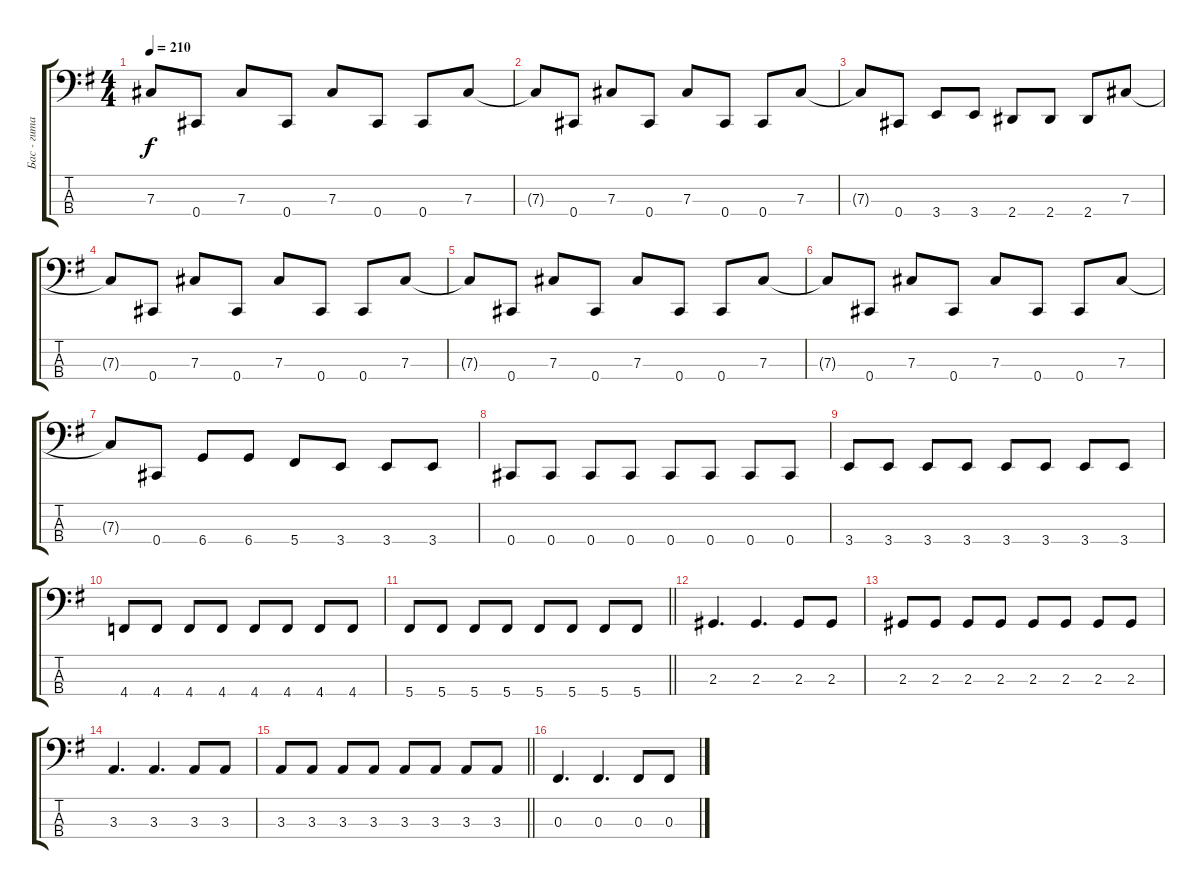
\track ("Бас - гитара" "Бас - гита") {instrument electricbassfinger}
\staff {score tabs}
\tuning (E2 B1 Gb1 Db1) {hide}
\ts (4 4)
\tempo 210
\clef f4
\ks g
7.3{t}.8{dy f} 0.4.8 7.3.8 0.4.8 7.3.8 0.4.8 0.4.8 7.3.8 |
7.3{t}.8 0.4.8 7.3.8 0.4.8 7.3.8 0.4.8 0.4.8 7.3.8 |
7.3{t}.8 0.4.8 3.4.8 3.4.8 2.4.8 2.4.8 2.4.8 7.3.8 |
7.3{t}.8 0.4.8 7.3.8 0.4.8 7.3.8 0.4.8 0.4.8 7.3.8 |
7.3{t}.8 0.4.8 7.3.8 0.4.8 7.3.8 0.4.8 0.4.8 7.3.8 |
7.3{t}.8 0.4.8 7.3.8 0.4.8 7.3.8 0.4.8 0.4.8 7.3.8 |
7.3{t}.8 0.4.8 6.4.8 6.4.8 5.4.8 3.4.8 3.4.8 3.4.8 |
0.4.8 0.4.8 0.4.8 0.4.8 0.4.8 0.4.8 0.4.8 0.4.8 |
3.4.8 3.4.8 3.4.8 3.4.8 3.4.8 3.4.8 3.4.8 3.4.8 |
4.4.8 4.4.8 4.4.8 4.4.8 4.4.8 4.4.8 4.4.8 4.4.8 |
\barLineRight lightlight
5.4.8 5.4.8 5.4.8 5.4.8 5.4.8 5.4.8 5.4.8 5.4.8 |
\section ("" "")
2.3.4{d} 2.3.4{d} 2.3.8 2.3.8 |
2.3.8 2.3.8 2.3.8 2.3.8 2.3.8 2.3.8 2.3.8 2.3.8 |
3.3.4{d} 3.3.4{d} 3.3.8 3.3.8 |
\barLineRight lightlight
3.3.8 3.3.8 3.3.8 3.3.8 3.3.8 3.3.8 3.3.8 3.3.8 |
0.3.4{d} 0.3.4{d} 0.3.8 0.3.8
